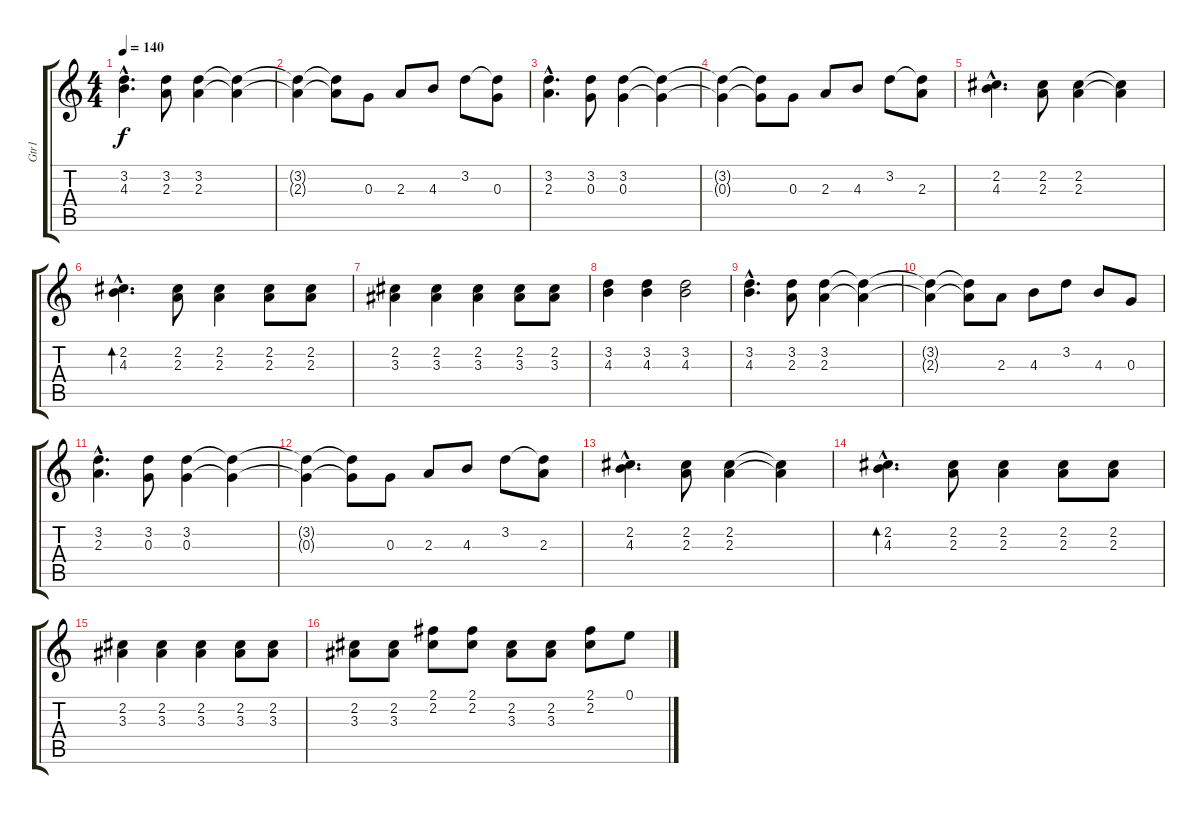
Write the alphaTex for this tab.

\track ("Gtr1" "Gtr1") {instrument distortionguitar}
\staff {score tabs}
\tuning (E4 B3 G3 D3 A2 E2) {hide}
\ts (4 4)
\tempo 140
\clef g2
\ks c
(3.2{hac} 4.3{hac}).4{d dy f instrument distortionguitar} (3.2 2.3).8 (3.2 2.3).4 (3.2{t} 2.3{t}).4 |
(3.2{t} 2.3{t}).4 (3.2{t} 2.3{t}).8 0.3.8 2.3.8 4.3.8 3.2.8 (3.2{t} 0.3).8 |
(3.2{hac} 2.3{hac}).4{d} (3.2 0.3).8 (3.2 0.3).4 (3.2{t} 0.3{t}).4 |
(3.2{t} 0.3{t}).4 (3.2{t} 0.3{t}).8 0.3.8 2.3.8 4.3.8 3.2.8 (3.2{t} 2.3).8 |
(2.2{hac} 4.3{hac}).4{d} (2.2 2.3).8 (2.2 2.3).4 (2.2{t} 2.3{t}).4 |
(2.2{hac} 4.3{hac}).4{d bd 480} (2.2 2.3).8 (2.2 2.3).4 (2.2 2.3).8 (2.2 2.3).8 |
(2.2 3.3).4 (2.2 3.3).4 (2.2 3.3).4 (2.2 3.3).8 (2.2 3.3).8 |
(3.2 4.3).4 (3.2 4.3).4 (3.2 4.3).2 |
(3.2{hac} 4.3{hac}).4{d} (3.2 2.3).8 (3.2 2.3).4 (3.2{t} 2.3{t}).4 |
(3.2{t} 2.3{t}).4 (3.2{t} 2.3{t}).8 2.3.8 4.3.8 3.2.8 4.3.8 0.3.8 |
(3.2{hac} 2.3{hac}).4{d} (3.2 0.3).8 (3.2 0.3).4 (3.2{t} 0.3{t}).4 |
(3.2{t} 0.3{t}).4 (3.2{t} 0.3{t}).8 0.3.8 2.3.8 4.3.8 3.2.8 (3.2{t} 2.3).8 |
(2.2{hac} 4.3{hac}).4{d} (2.2 2.3).8 (2.2 2.3).4 (2.2{t} 2.3{t}).4 |
(2.2{hac} 4.3{hac}).4{d bd 480} (2.2 2.3).8 (2.2 2.3).4 (2.2 2.3).8 (2.2 2.3).8 |
(2.2 3.3).4 (2.2 3.3).4 (2.2 3.3).4 (2.2 3.3).8 (2.2 3.3).8 |
(2.2 3.3).8 (2.2 3.3).8 (2.1 2.2).8 (2.1 2.2).8 (2.2 3.3).8 (2.2 3.3).8 (2.1 2.2).8 0.1.8
